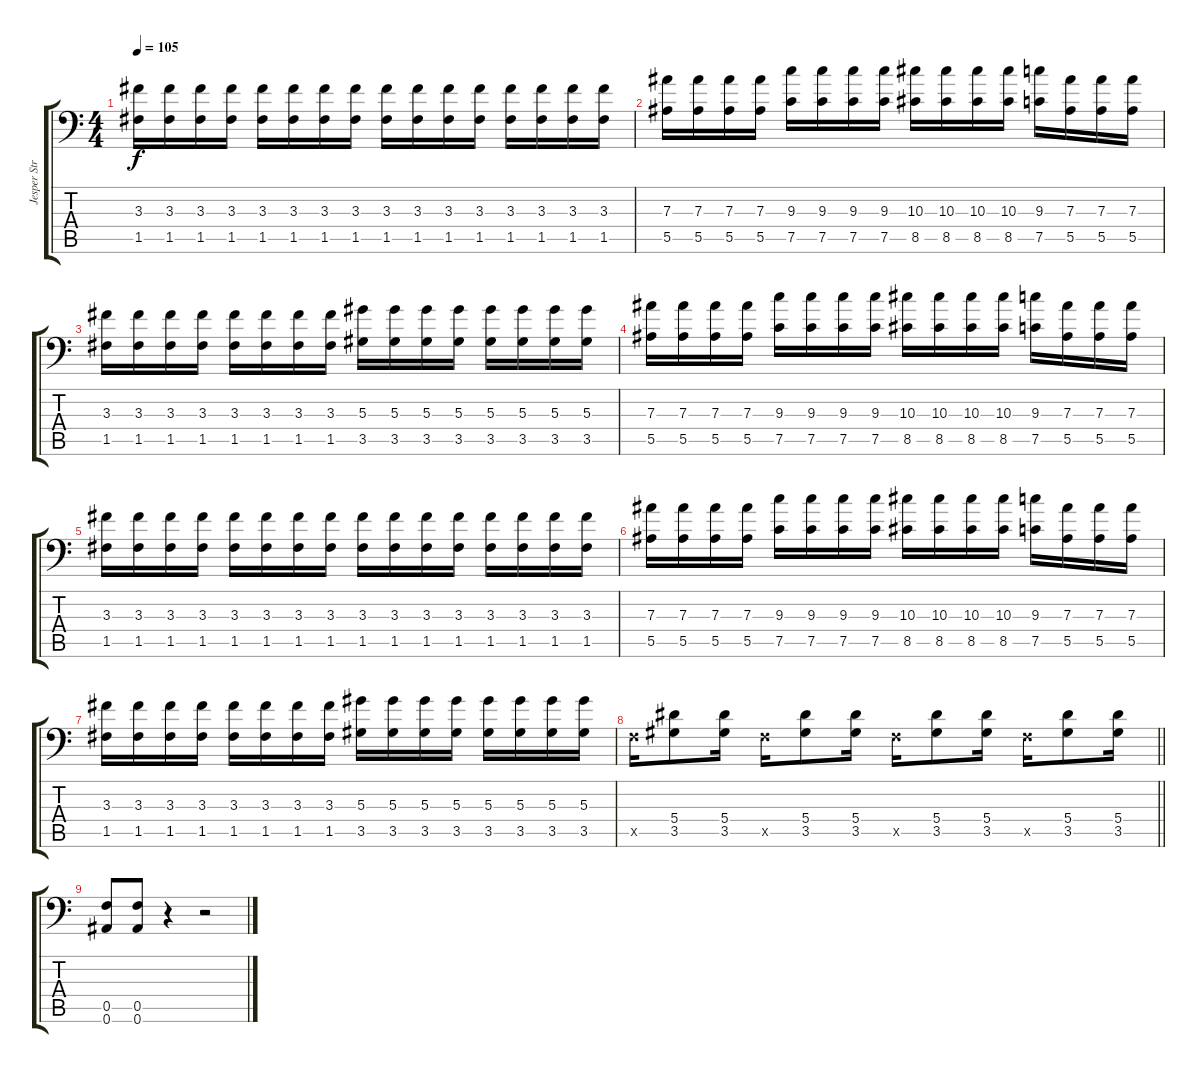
\track ("Jesper Strömblad" "Jesper Str") {instrument distortionguitar}
\staff {score tabs}
\tuning (C4 G3 Eb3 Bb2 F2 Bb1) {hide}
\ts (4 4)
\tempo 105
\clef f4
\ks c
(3.3 1.5).16{dy f} (3.3 1.5).16 (3.3 1.5).16 (3.3 1.5).16 (3.3 1.5).16 (3.3 1.5).16 (3.3 1.5).16 (3.3 1.5).16 (3.3 1.5).16 (3.3 1.5).16 (3.3 1.5).16 (3.3 1.5).16 (3.3 1.5).16 (3.3 1.5).16 (3.3 1.5).16 (3.3 1.5).16 |
(7.3 5.5).16 (7.3 5.5).16 (7.3 5.5).16 (7.3 5.5).16 (9.3 7.5).16 (9.3 7.5).16 (9.3 7.5).16 (9.3 7.5).16 (10.3 8.5).16 (10.3 8.5).16 (10.3 8.5).16 (10.3 8.5).16 (9.3 7.5).16 (7.3 5.5).16 (7.3 5.5).16 (7.3 5.5).16 |
(3.3 1.5).16 (3.3 1.5).16 (3.3 1.5).16 (3.3 1.5).16 (3.3 1.5).16 (3.3 1.5).16 (3.3 1.5).16 (3.3 1.5).16 (5.3 3.5).16 (5.3 3.5).16 (5.3 3.5).16 (5.3 3.5).16 (5.3 3.5).16 (5.3 3.5).16 (5.3 3.5).16 (5.3 3.5).16 |
(7.3 5.5).16 (7.3 5.5).16 (7.3 5.5).16 (7.3 5.5).16 (9.3 7.5).16 (9.3 7.5).16 (9.3 7.5).16 (9.3 7.5).16 (10.3 8.5).16 (10.3 8.5).16 (10.3 8.5).16 (10.3 8.5).16 (9.3 7.5).16 (7.3 5.5).16 (7.3 5.5).16 (7.3 5.5).16 |
(3.3 1.5).16 (3.3 1.5).16 (3.3 1.5).16 (3.3 1.5).16 (3.3 1.5).16 (3.3 1.5).16 (3.3 1.5).16 (3.3 1.5).16 (3.3 1.5).16 (3.3 1.5).16 (3.3 1.5).16 (3.3 1.5).16 (3.3 1.5).16 (3.3 1.5).16 (3.3 1.5).16 (3.3 1.5).16 |
(7.3 5.5).16 (7.3 5.5).16 (7.3 5.5).16 (7.3 5.5).16 (9.3 7.5).16 (9.3 7.5).16 (9.3 7.5).16 (9.3 7.5).16 (10.3 8.5).16 (10.3 8.5).16 (10.3 8.5).16 (10.3 8.5).16 (9.3 7.5).16 (7.3 5.5).16 (7.3 5.5).16 (7.3 5.5).16 |
(3.3 1.5).16 (3.3 1.5).16 (3.3 1.5).16 (3.3 1.5).16 (3.3 1.5).16 (3.3 1.5).16 (3.3 1.5).16 (3.3 1.5).16 (5.3 3.5).16 (5.3 3.5).16 (5.3 3.5).16 (5.3 3.5).16 (5.3 3.5).16 (5.3 3.5).16 (5.3 3.5).16 (5.3 3.5).16 |
\barLineRight lightlight
0.5{x}.16 (5.4 3.5).8 (5.4 3.5).16 0.5{x}.16 (5.4 3.5).8 (5.4 3.5).16 0.5{x}.16 (5.4 3.5).8 (5.4 3.5).16 0.5{x}.16 (5.4 3.5).8 (5.4 3.5).16 |
(0.5 0.6).8 (0.5 0.6).8 r.4 r.2
